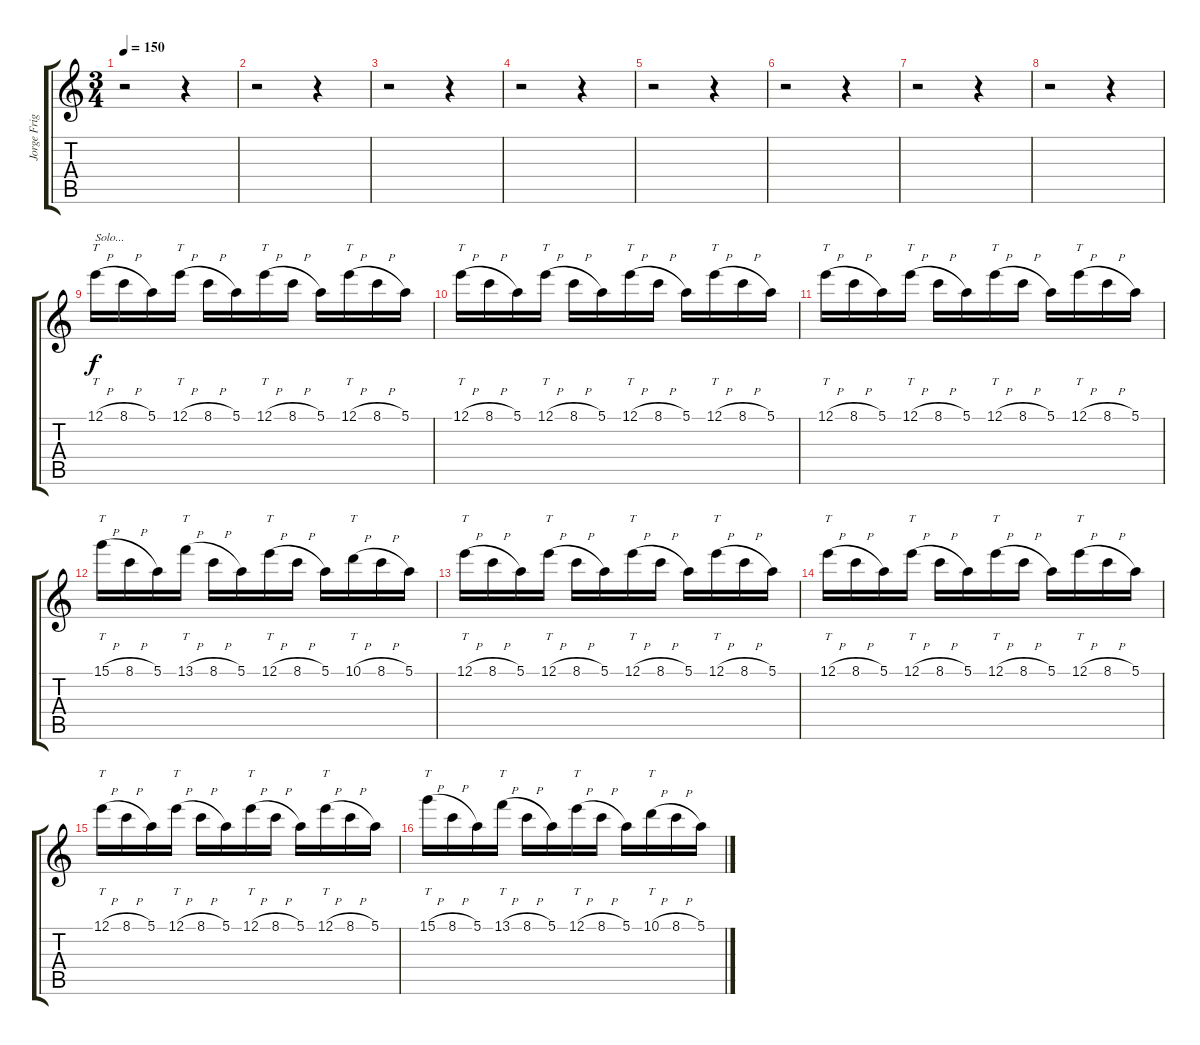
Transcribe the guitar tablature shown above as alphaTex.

\track ("Jorge Frigerio Solos Stereo R" "Jorge Frig") {instrument distortionguitar}
\staff {score tabs}
\tuning (E4 B3 G3 D3 A2 E2) {hide}
\ts (3 4)
\tempo 150
\clef g2
\ks c
r.2{dy f} r.4 |
r.2 r.4 |
r.2 r.4 |
r.2 r.4 |
r.2 r.4 |
r.2 r.4 |
r.2 r.4 |
r.2 r.4 |
12.1{h}.16{tt txt "Solo..."} 8.1{h}.16 5.1.16 12.1{h}.16{tt} 8.1{h}.16 5.1.16 12.1{h}.16{tt} 8.1{h}.16 5.1.16 12.1{h}.16{tt} 8.1{h}.16 5.1.16 |
12.1{h}.16{tt} 8.1{h}.16 5.1.16 12.1{h}.16{tt} 8.1{h}.16 5.1.16 12.1{h}.16{tt} 8.1{h}.16 5.1.16 12.1{h}.16{tt} 8.1{h}.16 5.1.16 |
12.1{h}.16{tt} 8.1{h}.16 5.1.16 12.1{h}.16{tt} 8.1{h}.16 5.1.16 12.1{h}.16{tt} 8.1{h}.16 5.1.16 12.1{h}.16{tt} 8.1{h}.16 5.1.16 |
15.1{h}.16{tt} 8.1{h}.16 5.1.16 13.1{h}.16{tt} 8.1{h}.16 5.1.16 12.1{h}.16{tt} 8.1{h}.16 5.1.16 10.1{h}.16{tt} 8.1{h}.16 5.1.16 |
12.1{h}.16{tt} 8.1{h}.16 5.1.16 12.1{h}.16{tt} 8.1{h}.16 5.1.16 12.1{h}.16{tt} 8.1{h}.16 5.1.16 12.1{h}.16{tt} 8.1{h}.16 5.1.16 |
12.1{h}.16{tt} 8.1{h}.16 5.1.16 12.1{h}.16{tt} 8.1{h}.16 5.1.16 12.1{h}.16{tt} 8.1{h}.16 5.1.16 12.1{h}.16{tt} 8.1{h}.16 5.1.16 |
12.1{h}.16{tt} 8.1{h}.16 5.1.16 12.1{h}.16{tt} 8.1{h}.16 5.1.16 12.1{h}.16{tt} 8.1{h}.16 5.1.16 12.1{h}.16{tt} 8.1{h}.16 5.1.16 |
15.1{h}.16{tt} 8.1{h}.16 5.1.16 13.1{h}.16{tt} 8.1{h}.16 5.1.16 12.1{h}.16{tt} 8.1{h}.16 5.1.16 10.1{h}.16{tt} 8.1{h}.16 5.1.16
